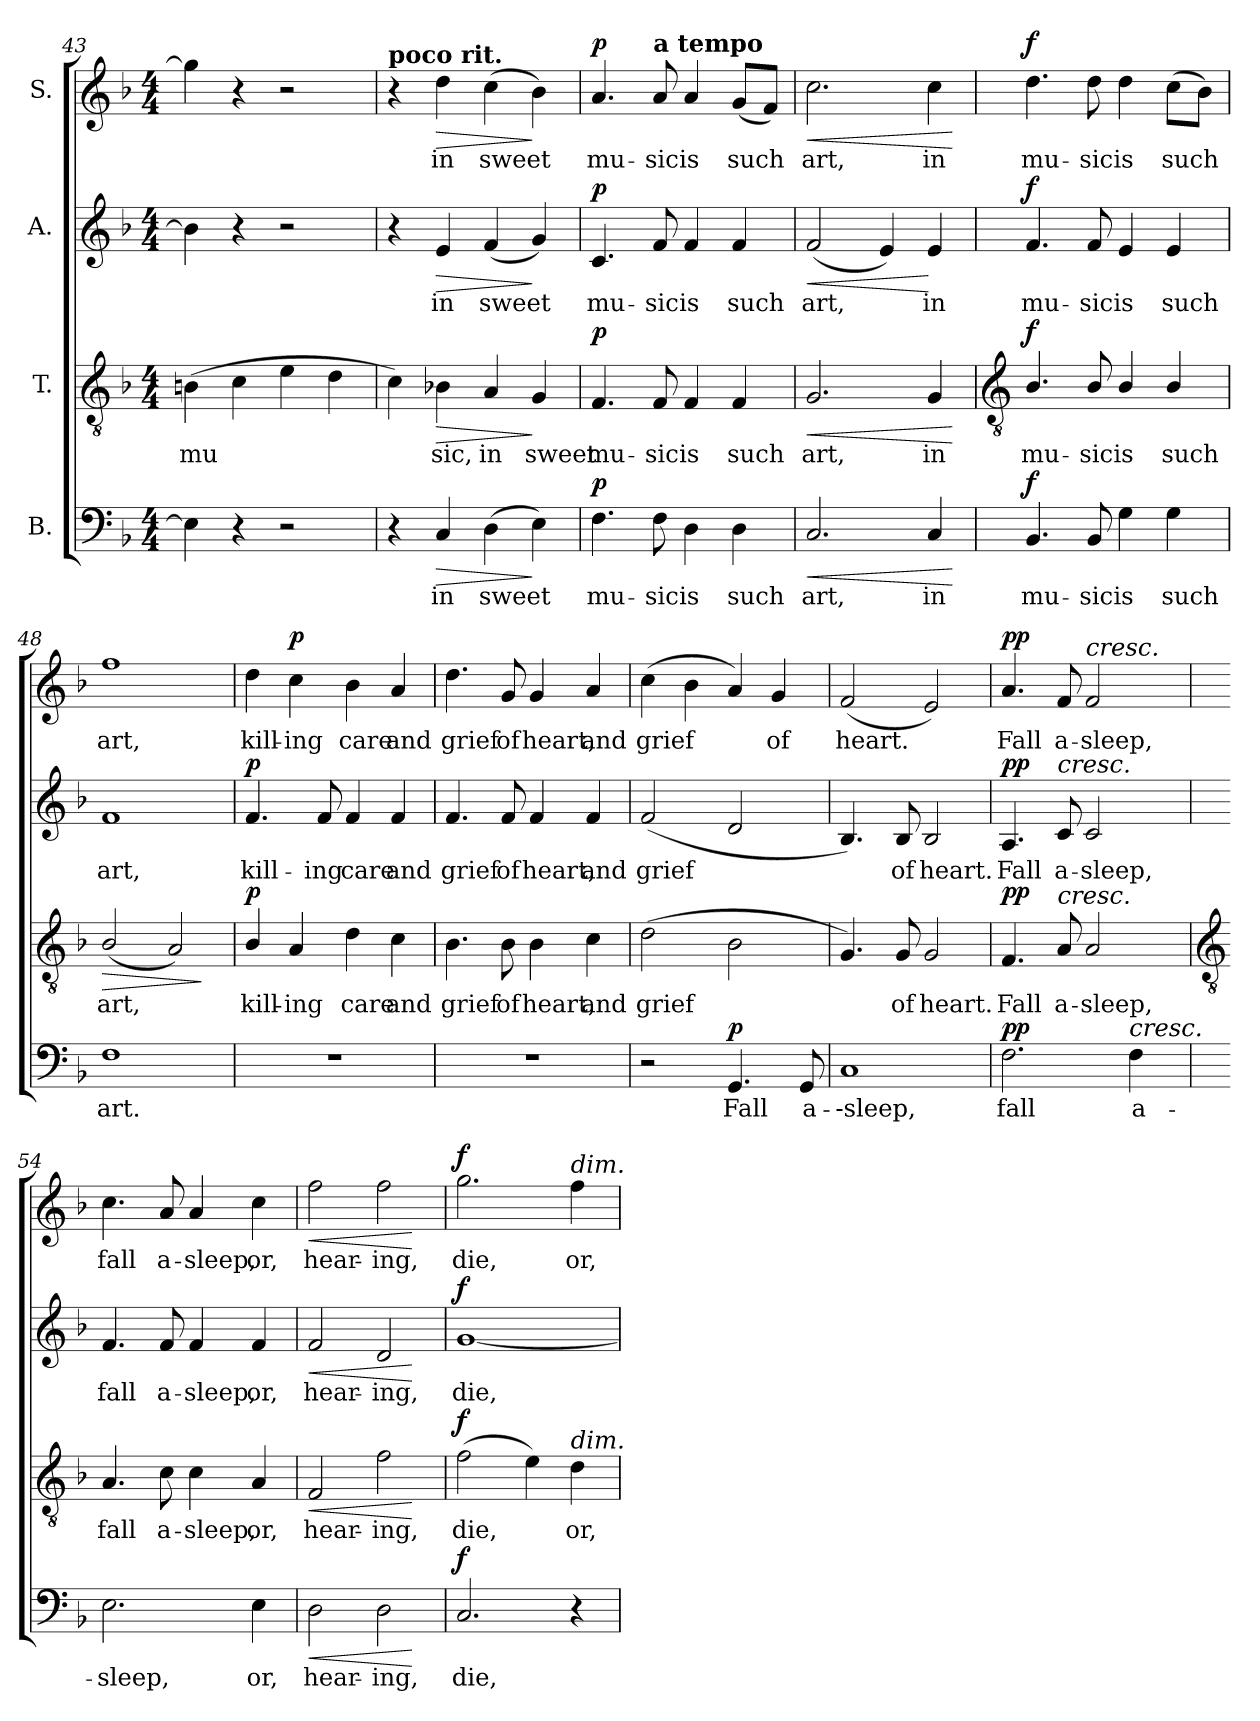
**kern	**text	**dynam	**kern	**text	**dynam	**kern	**text	**dynam	**kern	**text	**dynam
*part4	*part4	*part4	*part3	*part3	*part3	*part2	*part2	*part2	*part1	*part1	*part1
*staff4	*staff4	*staff4	*staff3	*staff3	*staff3	*staff2	*staff2	*staff2	*staff1	*staff1	*staff1
*I"B.	*	*	*I"T.	*	*	*I"A.	*	*	*I"S.	*	*
*clefF4	*	*	*clefGv2	*	*	*clefG2	*	*	*clefG2	*	*
*k[b-]	*	*	*k[b-]	*	*	*k[b-]	*	*	*k[b-]	*	*
*F:	*	*	*F:	*	*	*F:	*	*	*F:	*	*
*M4/4	*	*	*M4/4	*	*	*M4/4	*	*	*M4/4	*	*
=43	=43	=43	=43	=43	=43	=43	=43	=43	=43	=43	=43
!	!	!	!	!LO:LY:b	!	!	!	!	!	!	!
4E]	.	.	(>4Bn	mu	.	4b-]	.	.	4gg]	.	.
4r	.	.	4c	.	.	4r	.	.	4r	.	.
2r	.	.	4e	.	.	2r	.	.	2r	.	.
.	.	.	4d	.	.	.	.	.	.	.	.
=44	=44	=44	=44	=44	=44	=44	=44	=44	=44	=44	=44
!	!	!	!	!	!	!	!	!	!LO:TX:a:B:t=poco rit.	!	!
4r	.	.	4c)	.	.	4r	.	.	4r	.	.
!	!LO:LY:b	!LO:HP:b	!	!LO:LY:b	!LO:HP:b	!	!LO:LY:b	!LO:HP:b	!	!LO:LY:b	!LO:HP:b
4C	in	>	4B-X	sic,	>	4e	in	>	4dd	in	>
!	!LO:LY:b	!	!	!LO:LY:b	!	!	!LO:LY:b	!	!	!LO:LY:b	!
(>4D	sweet	.	4A	in	.	(<4f	sweet	.	(>4cc	sweet	.
!	!	!	!	!LO:LY:b	!	!	!	!	!	!	!
4E)	.	]	4G	sweet	]	4g)	.	]	4b-)	.	]
=45	=45	=45	=45	=45	=45	=45	=45	=45	=45	=45	=45
!	!LO:LY:b	!LO:DY:a	!	!LO:LY:b	!LO:DY:a	!	!LO:LY:b	!LO:DY:a	!	!LO:LY:b	!LO:DY:a
4.F	mu-	p	4.F	mu-	p	4.c	mu-	p	4.a	mu-	p
!	!	!	!	!	!	!	!	!	!LO:TX:a:B:t=a tempo	!	!
!	!LO:LY:b	!	!	!LO:LY:b	!	!	!LO:LY:b	!	!	!LO:LY:b	!
8F	-sic	.	8F	-sic	.	8f	-sic	.	8a	-sic	.
!	!LO:LY:b	!	!	!LO:LY:b	!	!	!LO:LY:b	!	!	!LO:LY:b	!
4D	is	.	4F	is	.	4f	is	.	4a	is	.
!	!LO:LY:b	!	!	!LO:LY:b	!	!	!LO:LY:b	!	!	!LO:LY:b	!
4D	such	.	4F	such	.	4f	such	.	(<8gL	such	.
.	.	.	.	.	.	.	.	.	8fJ)	.	.
=46	=46	=46	=46	=46	=46	=46	=46	=46	=46	=46	=46
!	!LO:LY:b	!LO:HP:b	!	!LO:LY:b	!LO:HP:b	!	!LO:LY:b	!LO:HP:b	!	!LO:LY:b	!LO:HP:b
2.C	art,	<	2.G	art,	<	(<2f	art,	<	2.cc	art,	<
.	.	.	.	.	.	4e)	.	.	.	.	.
!	!LO:LY:b	!	!	!LO:LY:b	!	!	!LO:LY:b	!	!	!LO:LY:b	!
4C	in	.	4G	in	.	4e	in	[	4cc	in	.
.	.	[	.	.	[	.	.	.	.	.	[
!!LO:LB:g=z
=47	=47	=47	=47	=47	=47	=47	=47	=47	=47	=47	=47
*	*	*	*clefGv2	*	*	*	*	*	*	*	*
!	!LO:LY:b	!LO:DY:a	!	!LO:LY:b	!LO:DY:a	!	!LO:LY:b	!LO:DY:a	!	!LO:LY:b	!LO:DY:a
4.BB-	mu-	f	4.B-/	mu-	f	4.f	mu-	f	4.dd	mu-	f
!	!LO:LY:b	!	!	!LO:LY:b	!	!	!LO:LY:b	!	!	!LO:LY:b	!
8BB-	-sic	.	8B-/	-sic	.	8f	-sic	.	8dd	-sic	.
!	!LO:LY:b	!	!	!LO:LY:b	!	!	!LO:LY:b	!	!	!LO:LY:b	!
4G	is	.	4B-/	is	.	4e	is	.	4dd	is	.
!	!LO:LY:b	!	!	!LO:LY:b	!	!	!LO:LY:b	!	!	!LO:LY:b	!
4G	such	.	4B-/	such	.	4e	such	.	(>8ccL	such	.
.	.	.	.	.	.	.	.	.	8b-J)	.	.
=48	=48	=48	=48	=48	=48	=48	=48	=48	=48	=48	=48
!	!LO:LY:b	!	!	!LO:LY:b	!LO:HP:b	!	!LO:LY:b	!	!	!LO:LY:b	!
1F	art.	.	(<2B-/	art,	>	1f	art,	.	1ff	art,	.
.	.	.	2A/)	.	.	.	.	.	.	.	.
.	.	.	.	.	]	.	.	.	.	.	.
=49	=49	=49	=49	=49	=49	=49	=49	=49	=49	=49	=49
!	!	!	!	!LO:LY:b	!LO:DY:a	!	!LO:LY:b	!LO:DY:a	!	!LO:LY:b	!
1r	.	.	4B-/	kill-	p	4.f	kill-	p	4dd	kill-	.
!	!	!	!	!LO:LY:b	!	!	!	!	!	!LO:LY:b	!LO:DY:b
.	.	.	4A/	-ing	.	.	.	.	4cc	-ing	p
!	!	!	!	!	!	!	!LO:LY:b	!	!	!	!
.	.	.	.	.	.	8f	-ing	.	.	.	.
!	!	!	!	!LO:LY:b	!	!	!LO:LY:b	!	!	!LO:LY:b	!
.	.	.	4d	care	.	4f	care	.	4b-	care	.
!	!	!	!	!LO:LY:b	!	!	!LO:LY:b	!	!	!LO:LY:b	!
.	.	.	4c	and	.	4f	and	.	4a	and	.
=50	=50	=50	=50	=50	=50	=50	=50	=50	=50	=50	=50
!	!	!	!	!LO:LY:b	!	!	!LO:LY:b	!	!	!LO:LY:b	!
1r	.	.	4.B-	grief	.	4.f	grief	.	4.dd	grief	.
!	!	!	!	!LO:LY:b	!	!	!LO:LY:b	!	!	!LO:LY:b	!
.	.	.	8B-	of	.	8f	of	.	8g	of	.
!	!	!	!	!LO:LY:b	!	!	!LO:LY:b	!	!	!LO:LY:b	!
.	.	.	4B-	heart,	.	4f	heart,	.	4g	heart,	.
!	!	!	!	!LO:LY:b	!	!	!LO:LY:b	!	!	!LO:LY:b	!
.	.	.	4c	and	.	4f	and	.	4a	and	.
=51	=51	=51	=51	=51	=51	=51	=51	=51	=51	=51	=51
!	!	!	!	!LO:LY:b	!	!	!LO:LY:b	!	!	!LO:LY:b	!
2r	.	.	(>2d	grief	.	(<2f	grief	.	(>4cc	grief	.
.	.	.	.	.	.	.	.	.	4b-	.	.
!	!LO:LY:b	!LO:DY:a	!	!	!	!	!	!	!	!	!
4.GG	Fall	p	2B-	.	.	2d	.	.	4a)	.	.
!	!	!	!	!	!	!	!	!	!	!LO:LY:b	!
.	.	.	.	.	.	.	.	.	4g	of	.
!	!LO:LY:b	!	!	!	!	!	!	!	!	!	!
8GG	a-	.	.	.	.	.	.	.	.	.	.
=52	=52	=52	=52	=52	=52	=52	=52	=52	=52	=52	=52
!	!LO:LY:b	!	!	!	!	!	!	!	!	!LO:LY:b	!
1C	--sleep,	.	4.G)	.	.	4.B-)	.	.	(<2f	heart.	.
!	!	!	!	!LO:LY:b	!	!	!LO:LY:b	!	!	!	!
.	.	.	8G	of	.	8B-	of	.	.	.	.
!	!	!	!	!LO:LY:b	!	!	!LO:LY:b	!	!	!	!
.	.	.	2G	heart.	.	2B-	heart.	.	2e)	.	.
=53	=53	=53	=53	=53	=53	=53	=53	=53	=53	=53	=53
!	!LO:LY:b	!LO:DY:a	!	!LO:LY:b	!LO:DY:a	!	!LO:LY:b	!LO:DY:a	!	!LO:LY:b	!LO:DY:a
2.F	fall	pp	4.F	Fall	pp	4.A	Fall	pp	4.a	Fall	pp
!	!	!	!	!	!	!LO:TX:a:i:t=cresc.	!	!	!	!	!
!	!	!	!LO:TX:a:i:t=cresc.	!	!	!	!	!	!	!	!
!	!	!	!	!LO:LY:b	!	!	!LO:LY:b	!	!	!LO:LY:b	!
.	.	.	8A	a-	.	8c	a-	.	8f	a-	.
!	!	!	!	!	!	!	!	!	!LO:TX:a:i:t=cresc.	!	!
!	!	!	!	!LO:LY:b	!	!	!LO:LY:b	!	!	!LO:LY:b	!
.	.	.	2A	-sleep,	.	2c	-sleep,	.	2f	-sleep,	.
!LO:TX:a:i:t=cresc.	!	!	!	!	!	!	!	!	!	!	!
!	!LO:LY:b	!	!	!	!	!	!	!	!	!	!
4F	a-	.	.	.	.	.	.	.	.	.	.
!!LO:LB:g=z
=54	=54	=54	=54	=54	=54	=54	=54	=54	=54	=54	=54
*	*	*	*clefGv2	*	*	*	*	*	*	*	*
!	!LO:LY:b	!	!	!LO:LY:b	!	!	!LO:LY:b	!	!	!LO:LY:b	!
2.E	-sleep,	.	4.A	fall	.	4.f	fall	.	4.cc	fall	.
!	!	!	!	!LO:LY:b	!	!	!LO:LY:b	!	!	!LO:LY:b	!
.	.	.	8c	a-	.	8f	a-	.	8a	a-	.
!	!	!	!	!LO:LY:b	!	!	!LO:LY:b	!	!	!LO:LY:b	!
.	.	.	4c	-sleep,	.	4f	-sleep,	.	4a	-sleep,	.
!	!LO:LY:b	!	!	!LO:LY:b	!	!	!LO:LY:b	!	!	!LO:LY:b	!
4E	or,	.	4A	or,	.	4f	or,	.	4cc	or,	.
=55	=55	=55	=55	=55	=55	=55	=55	=55	=55	=55	=55
!	!LO:LY:b	!LO:HP:b	!	!LO:LY:b	!LO:HP:b	!	!LO:LY:b	!LO:HP:b	!	!LO:LY:b	!LO:HP:b
2D	hear-	<	2F	hear-	<	2f	hear-	<	2ff	hear-	<
!	!LO:LY:b	!	!	!LO:LY:b	!	!	!LO:LY:b	!	!	!LO:LY:b	!
2D	-ing,	.	2f	-ing,	.	2d	-ing,	.	2ff	-ing,	.
.	.	[	.	.	[	.	.	[	.	.	[
=56	=56	=56	=56	=56	=56	=56	=56	=56	=56	=56	=56
!	!LO:LY:b	!LO:DY:a	!	!LO:LY:b	!LO:DY:a	!	!LO:LY:b	!LO:DY:a	!	!LO:LY:b	!LO:DY:a
2.C	die,	f	(>2f	die,	f	[1g	die,	f	2.gg	die,	f
.	.	.	4e)	.	.	.	.	.	.	.	.
!	!	!	!	!	!	!	!	!	!LO:TX:a:i:t=dim.	!	!
!	!	!	!LO:TX:a:i:t=dim.	!	!	!	!	!	!	!	!
!	!	!	!	!LO:LY:b	!	!	!	!	!	!LO:LY:b	!
4r	.	.	4d	or,	.	.	.	.	4ff	or,	.
=	=	=	=	=	=	=	=	=	=	=	=
*-	*-	*-	*-	*-	*-	*-	*-	*-	*-	*-	*-
